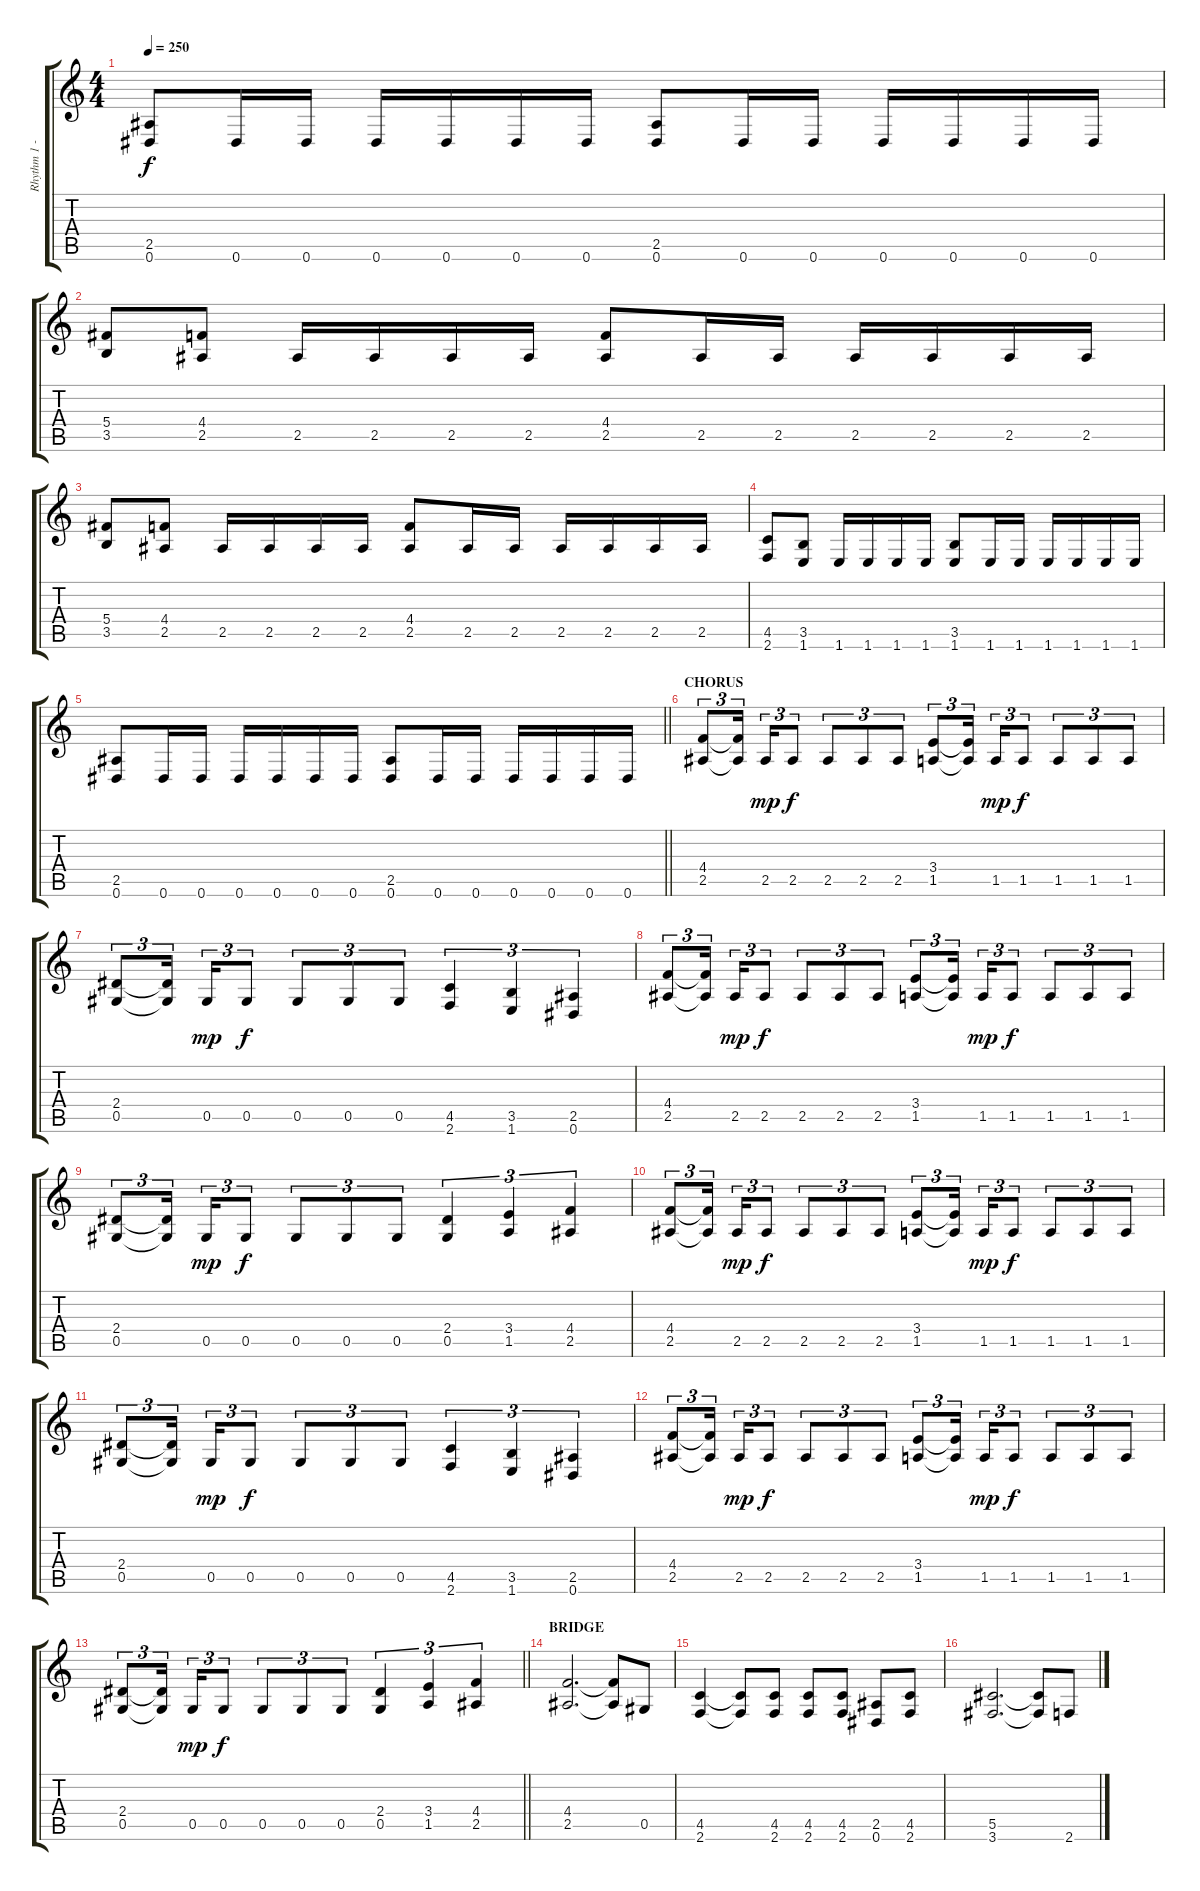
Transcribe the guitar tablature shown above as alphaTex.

\track ("Rhythm 1 - Ronny Dorian" "Rhythm 1 -") {instrument distortionguitar}
\staff {score tabs}
\tuning (Eb4 Bb3 Gb3 Db3 Ab2 Eb2) {hide}
\ts (4 4)
\tempo 250
\clef g2
\ks c
(2.5 0.6).8{dy f} 0.6.16 0.6.16 0.6.16 0.6.16 0.6.16 0.6.16 (2.5 0.6).8 0.6.16 0.6.16 0.6.16 0.6.16 0.6.16 0.6.16 |
(5.4 3.5).8 (4.4 2.5).8 2.5.16 2.5.16 2.5.16 2.5.16 (4.4 2.5).8 2.5.16 2.5.16 2.5.16 2.5.16 2.5.16 2.5.16 |
(5.4 3.5).8 (4.4 2.5).8 2.5.16 2.5.16 2.5.16 2.5.16 (4.4 2.5).8 2.5.16 2.5.16 2.5.16 2.5.16 2.5.16 2.5.16 |
(4.5 2.6).8 (3.5 1.6).8 1.6.16 1.6.16 1.6.16 1.6.16 (3.5 1.6).8 1.6.16 1.6.16 1.6.16 1.6.16 1.6.16 1.6.16 |
\barLineRight lightlight
(2.5 0.6).8 0.6.16 0.6.16 0.6.16 0.6.16 0.6.16 0.6.16 (2.5 0.6).8 0.6.16 0.6.16 0.6.16 0.6.16 0.6.16 0.6.16 |
\section ("" "CHORUS")
(4.4 2.5).8{tu (3 2)} (4.4{t} 2.5{t}).16{tu (3 2) beam splitsecondary} 2.5.16{tu (3 2) dy mp} 2.5.8{tu (3 2) dy f} 2.5.8{tu (3 2)} 2.5.8{tu (3 2)} 2.5.8{tu (3 2)} (3.4 1.5).8{tu (3 2)} (3.4{t} 1.5{t}).16{tu (3 2) beam splitsecondary} 1.5.16{tu (3 2) dy mp} 1.5.8{tu (3 2) dy f} 1.5.8{tu (3 2)} 1.5.8{tu (3 2)} 1.5.8{tu (3 2)} |
(2.4 0.5).8{tu (3 2)} (2.4{t} 0.5{t}).16{tu (3 2) beam splitsecondary} 0.5.16{tu (3 2) dy mp} 0.5.8{tu (3 2) dy f} 0.5.8{tu (3 2)} 0.5.8{tu (3 2)} 0.5.8{tu (3 2)} (4.5 2.6).4{tu (3 2)} (3.5 1.6).4{tu (3 2)} (2.5 0.6).4{tu (3 2)} |
(4.4 2.5).8{tu (3 2)} (4.4{t} 2.5{t}).16{tu (3 2) beam splitsecondary} 2.5.16{tu (3 2) dy mp} 2.5.8{tu (3 2) dy f} 2.5.8{tu (3 2)} 2.5.8{tu (3 2)} 2.5.8{tu (3 2)} (3.4 1.5).8{tu (3 2)} (3.4{t} 1.5{t}).16{tu (3 2) beam splitsecondary} 1.5.16{tu (3 2) dy mp} 1.5.8{tu (3 2) dy f} 1.5.8{tu (3 2)} 1.5.8{tu (3 2)} 1.5.8{tu (3 2)} |
(2.4 0.5).8{tu (3 2)} (2.4{t} 0.5{t}).16{tu (3 2) beam splitsecondary} 0.5.16{tu (3 2) dy mp} 0.5.8{tu (3 2) dy f} 0.5.8{tu (3 2)} 0.5.8{tu (3 2)} 0.5.8{tu (3 2)} (2.4 0.5).4{tu (3 2)} (3.4 1.5).4{tu (3 2)} (4.4 2.5).4{tu (3 2)} |
(4.4 2.5).8{tu (3 2)} (4.4{t} 2.5{t}).16{tu (3 2) beam splitsecondary} 2.5.16{tu (3 2) dy mp} 2.5.8{tu (3 2) dy f} 2.5.8{tu (3 2)} 2.5.8{tu (3 2)} 2.5.8{tu (3 2)} (3.4 1.5).8{tu (3 2)} (3.4{t} 1.5{t}).16{tu (3 2) beam splitsecondary} 1.5.16{tu (3 2) dy mp} 1.5.8{tu (3 2) dy f} 1.5.8{tu (3 2)} 1.5.8{tu (3 2)} 1.5.8{tu (3 2)} |
(2.4 0.5).8{tu (3 2)} (2.4{t} 0.5{t}).16{tu (3 2) beam splitsecondary} 0.5.16{tu (3 2) dy mp} 0.5.8{tu (3 2) dy f} 0.5.8{tu (3 2)} 0.5.8{tu (3 2)} 0.5.8{tu (3 2)} (4.5 2.6).4{tu (3 2)} (3.5 1.6).4{tu (3 2)} (2.5 0.6).4{tu (3 2)} |
(4.4 2.5).8{tu (3 2)} (4.4{t} 2.5{t}).16{tu (3 2) beam splitsecondary} 2.5.16{tu (3 2) dy mp} 2.5.8{tu (3 2) dy f} 2.5.8{tu (3 2)} 2.5.8{tu (3 2)} 2.5.8{tu (3 2)} (3.4 1.5).8{tu (3 2)} (3.4{t} 1.5{t}).16{tu (3 2) beam splitsecondary} 1.5.16{tu (3 2) dy mp} 1.5.8{tu (3 2) dy f} 1.5.8{tu (3 2)} 1.5.8{tu (3 2)} 1.5.8{tu (3 2)} |
\barLineRight lightlight
(2.4 0.5).8{tu (3 2)} (2.4{t} 0.5{t}).16{tu (3 2) beam splitsecondary} 0.5.16{tu (3 2) dy mp} 0.5.8{tu (3 2) dy f} 0.5.8{tu (3 2)} 0.5.8{tu (3 2)} 0.5.8{tu (3 2)} (2.4 0.5).4{tu (3 2)} (3.4 1.5).4{tu (3 2)} (4.4 2.5).4{tu (3 2)} |
\section ("" "BRIDGE")
(4.4 2.5).2{d} (4.4{t} 2.5{t}).8 0.5.8 |
(4.5 2.6).4 (4.5{t} 2.6{t}).8 (4.5 2.6).8 (4.5 2.6).8 (4.5 2.6).8 (2.5 0.6).8 (4.5 2.6).8 |
(5.5 3.6).2{d} (5.5{t} 3.6{t}).8 2.6.8
